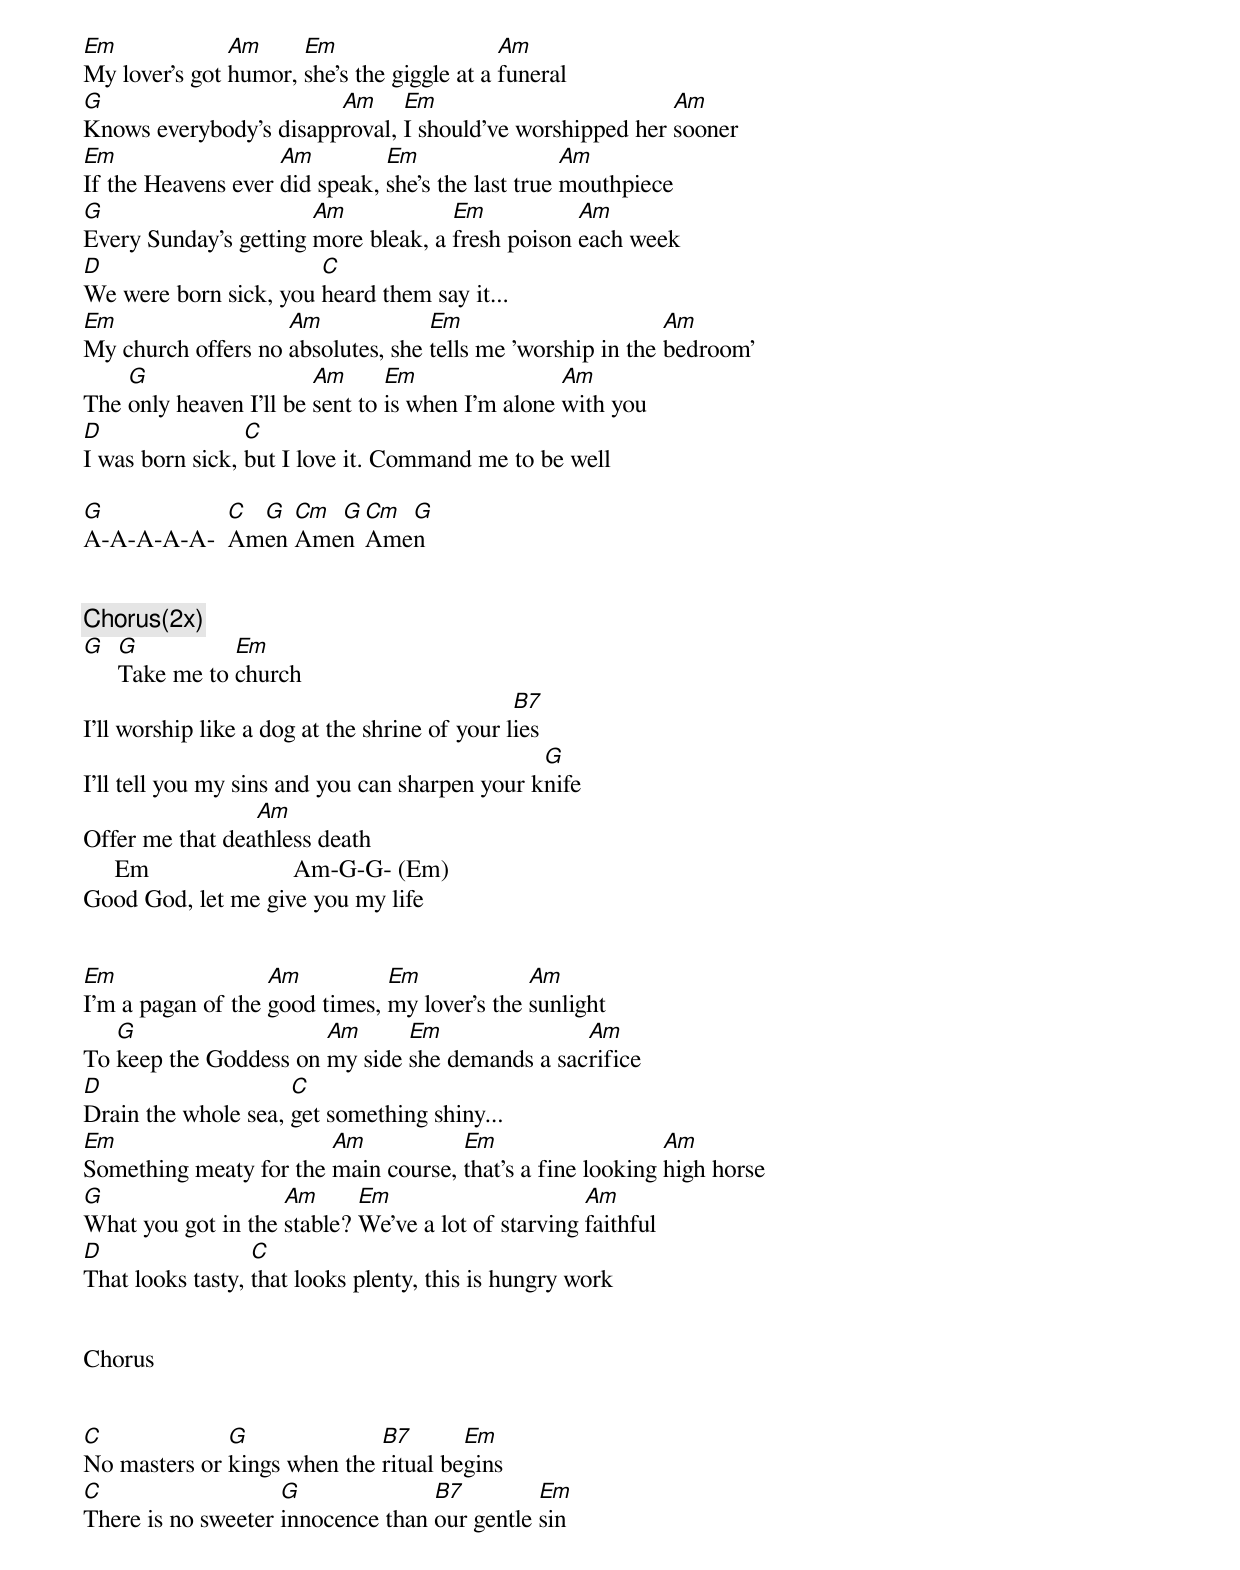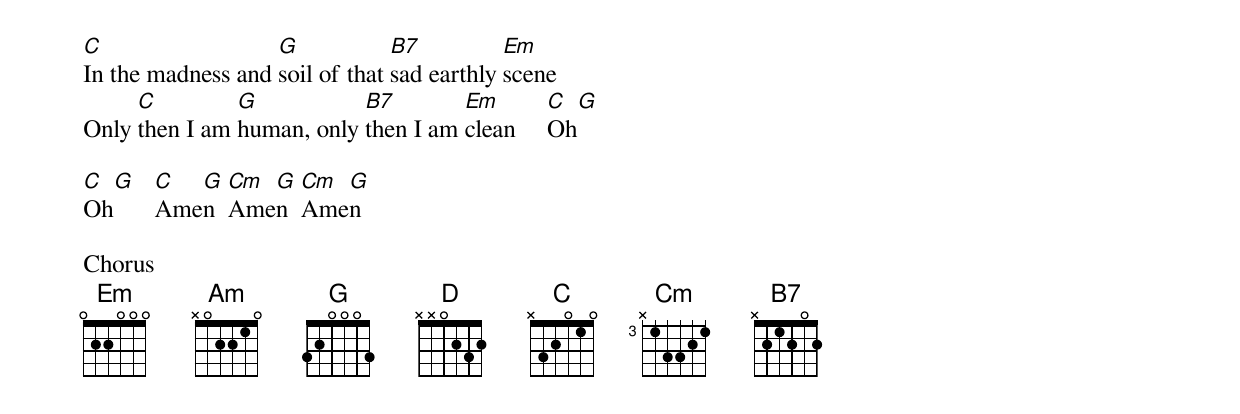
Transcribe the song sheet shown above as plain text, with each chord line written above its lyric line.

Em             Am     Em                    Am
My lover's got humor, she's the giggle at a funeral
G                       Am     Em                         Am
Knows everybody's disapproval, I should've worshipped her sooner
Em                  Am         Em                  Am
If the Heavens ever did speak, she’s the last true mouthpiece
G                      Am            Em           Am
Every Sunday's getting more bleak, a fresh poison each week
D                      C
We were born sick, you heard them say it...
Em                  Am             Em                       Am
My church offers no absolutes, she tells me 'worship in the bedroom'
    G                   Am      Em                Am
The only heaven I'll be sent to is when I'm alone with you
D                C
I was born sick, but I love it. Command me to be well

G           C G  Cm G Cm G
A-A-A-A-A-  Amen Amen Amen


[Chorus](2x)
G G          Em
  Take me to church
                                               B7
I'll worship like a dog at the shrine of your lies
                                                G
I'll tell you my sins and you can sharpen your knife
                 Am
Offer me that deathless death
     Em                       Am-G-G- (Em)
Good God, let me give you my life


Em                 Am          Em             Am
I'm a pagan of the good times, my lover's the sunlight
   G                   Am      Em               Am
To keep the Goddess on my side she demands a sacrifice
D                    C
Drain the whole sea, get something shiny...
Em                      Am           Em                    Am
Something meaty for the main course, that's a fine looking high horse
G                   Am      Em                      Am
What you got in the stable? We've a lot of starving faithful
D                 C
That looks tasty, that looks plenty, this is hungry work


Chorus


C             G              B7       Em
No masters or kings when the ritual begins
C                   G              B7         Em
There is no sweeter innocence than our gentle sin
C                  G            B7          Em
In the madness and soil of that sad earthly scene
     C         G           B7        Em        C G
Only then I am human, only then I am clean     Oh

C G  C  G  Cm G  Cm G
Oh   Amen  Amen  Amen

Chorus
